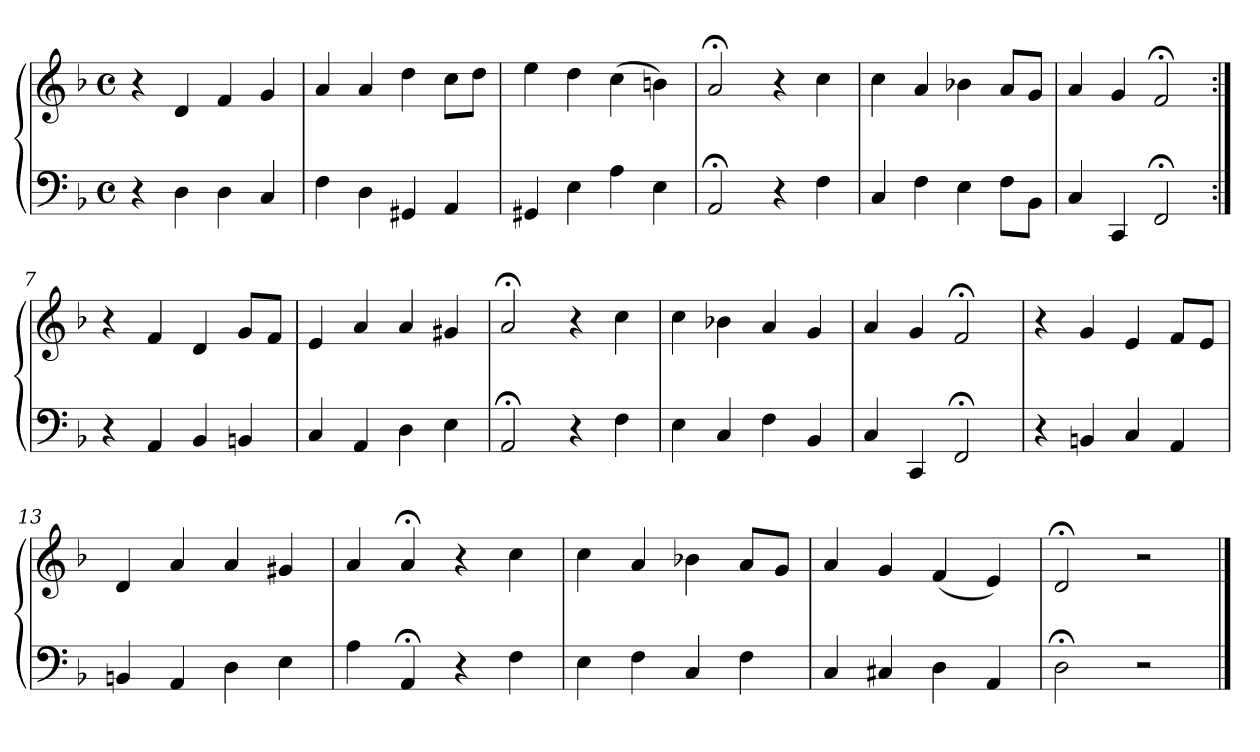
**kern	**kern
*part1	*part1
*staff2	*staff1
*clefF4	*clefG2
*k[b-]	*k[b-]
*M4/4	*M4/4
*met(c)	*met(c)
=1	=1
4r	4r
4D	4d
4D	4f
4C	4g
=2	=2
4F	4a
4D	4a
4GG#X	4dd
4AA	8ccL
.	8ddJ
=3	=3
4GG#X	4ee
4E	4dd
4A	(4cc
4E	4bn)
=4	=4
2AA;<	2a;<
4r	4r
4F	4cc
=5	=5
4C	4cc
4F	4a
4E	4b-X
8FL	8aL
8BB-J	8gJ
=6	=6
4C	4a
4CC	4g
2FF;<	2f;<
!!LO:LB:g=z
=7:|!	=7:|!
4r	4r
4AA	4f
4BB-	4d
4BBn	8gL
.	8fJ
=8	=8
4C	4e
4AA	4a
4D	4a
4E	4g#X
=9	=9
2AA;<	2a;<
4r	4r
4F	4cc
=10	=10
4E	4cc
4C	4b-X
4F	4a
4BB-	4g
=11	=11
4C	4a
4CC	4g
2FF;<	2f;<
=12	=12
4r	4r
4BBn	4g
4C	4e
4AA	8fL
.	8eJ
=13	=13
4BBn	4d
4AA	4a
4D	4a
4E	4g#X
!!LO:LB:g=z
=14	=14
4A	4a
4AA;<	4a;<
4r	4r
4F	4cc
=15	=15
4E	4cc
4F	4a
4C	4b-X
4F	8aL
.	8gJ
=16	=16
4C	4a
4C#X	4g
4D	(4f
4AA	4e)
=17	=17
2D;<	2d;<
2r	2r
==	==
*-	*-
